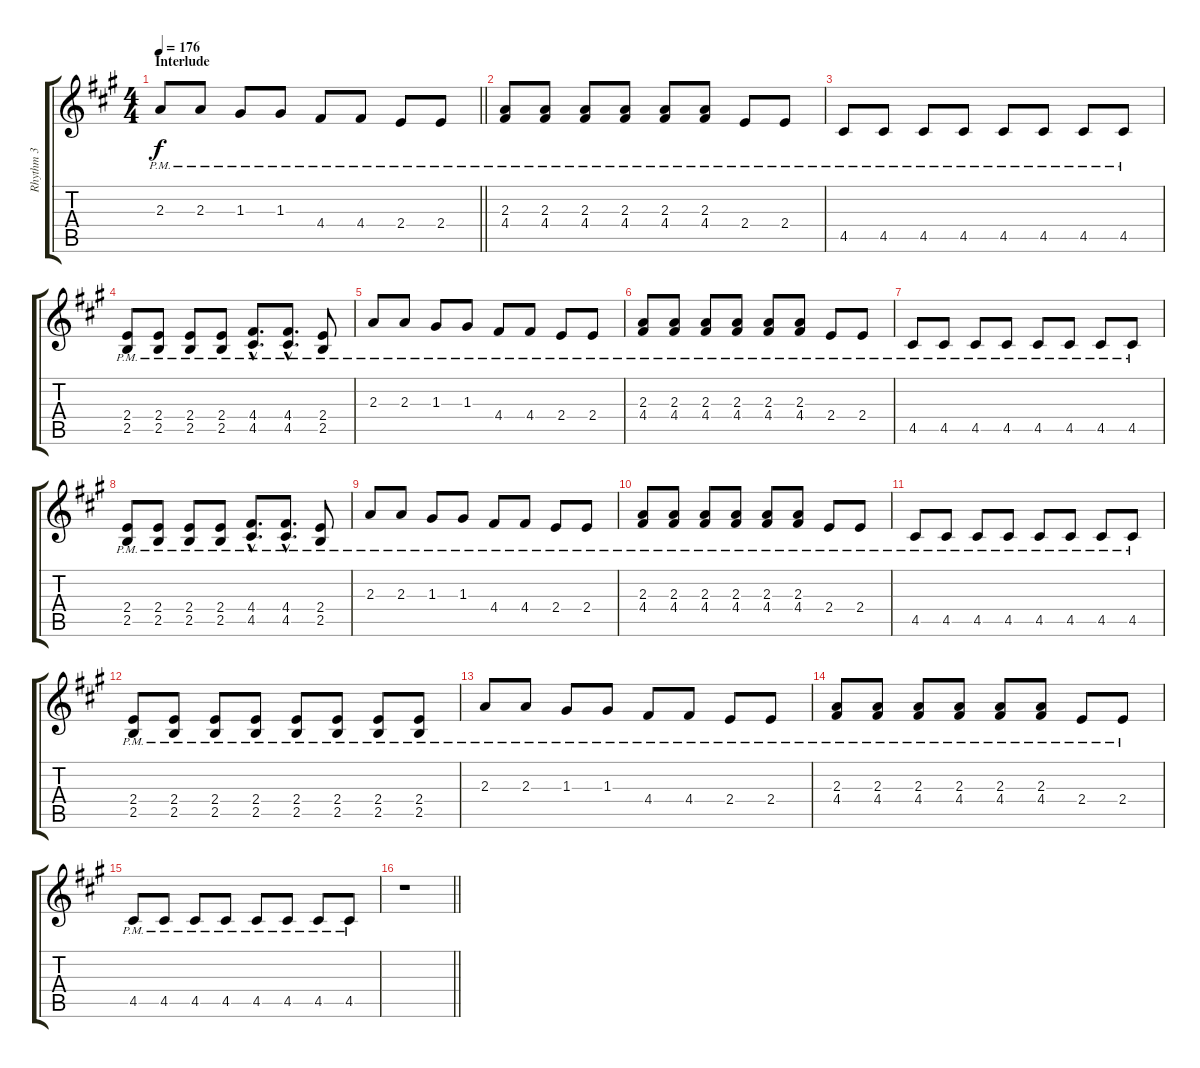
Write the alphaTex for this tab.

\track ("Rhythm 3" "Rhythm 3") {instrument distortionguitar}
\staff {score tabs}
\tuning (E4 B3 G3 D3 A2 D2) {hide}
\ts (4 4)
\section ("" "Interlude")
\tempo 176
\clef g2
\barLineRight lightlight
\ks a
2.3{pm}.8{dy f} 2.3{pm}.8 1.3{pm}.8 1.3{pm}.8 4.4{pm}.8 4.4{pm}.8 2.4{pm}.8 2.4{pm}.8 |
(2.3{pm} 4.4{pm}).8 (2.3{pm} 4.4{pm}).8 (2.3{pm} 4.4{pm}).8 (2.3{pm} 4.4{pm}).8 (2.3{pm} 4.4{pm}).8 (2.3{pm} 4.4{pm}).8 2.4{pm}.8 2.4{pm}.8 |
4.5{pm}.8 4.5{pm}.8 4.5{pm}.8 4.5{pm}.8 4.5{pm}.8 4.5{pm}.8 4.5{pm}.8 4.5{pm}.8 |
(2.4{pm} 2.5{pm}).8 (2.4{pm} 2.5{pm}).8 (2.4{pm} 2.5{pm}).8 (2.4{pm} 2.5{pm}).8 (4.4{hac pm} 4.5{hac pm}).8{d} (4.4{hac pm} 4.5{hac pm}).8{d} (2.4{pm} 2.5{pm}).8 |
2.3{pm}.8 2.3{pm}.8 1.3{pm}.8 1.3{pm}.8 4.4{pm}.8 4.4{pm}.8 2.4{pm}.8 2.4{pm}.8 |
(2.3{pm} 4.4{pm}).8 (2.3{pm} 4.4{pm}).8 (2.3{pm} 4.4{pm}).8 (2.3{pm} 4.4{pm}).8 (2.3{pm} 4.4{pm}).8 (2.3{pm} 4.4{pm}).8 2.4{pm}.8 2.4{pm}.8 |
4.5{pm}.8 4.5{pm}.8 4.5{pm}.8 4.5{pm}.8 4.5{pm}.8 4.5{pm}.8 4.5{pm}.8 4.5{pm}.8 |
(2.4{pm} 2.5{pm}).8 (2.4{pm} 2.5{pm}).8 (2.4{pm} 2.5{pm}).8 (2.4{pm} 2.5{pm}).8 (4.4{hac pm} 4.5{hac pm}).8{d} (4.4{hac pm} 4.5{hac pm}).8{d} (2.4{pm} 2.5{pm}).8 |
2.3{pm}.8 2.3{pm}.8 1.3{pm}.8 1.3{pm}.8 4.4{pm}.8 4.4{pm}.8 2.4{pm}.8 2.4{pm}.8 |
(2.3{pm} 4.4{pm}).8 (2.3{pm} 4.4{pm}).8 (2.3{pm} 4.4{pm}).8 (2.3{pm} 4.4{pm}).8 (2.3{pm} 4.4{pm}).8 (2.3{pm} 4.4{pm}).8 2.4{pm}.8 2.4{pm}.8 |
4.5{pm}.8 4.5{pm}.8 4.5{pm}.8 4.5{pm}.8 4.5{pm}.8 4.5{pm}.8 4.5{pm}.8 4.5{pm}.8 |
(2.4{pm} 2.5{pm}).8 (2.4{pm} 2.5{pm}).8 (2.4{pm} 2.5{pm}).8 (2.4{pm} 2.5{pm}).8 (2.4{pm} 2.5{pm}).8 (2.4{pm} 2.5{pm}).8 (2.4{pm} 2.5{pm}).8 (2.4{pm} 2.5{pm}).8 |
2.3{pm}.8 2.3{pm}.8 1.3{pm}.8 1.3{pm}.8 4.4{pm}.8 4.4{pm}.8 2.4{pm}.8 2.4{pm}.8 |
(2.3{pm} 4.4{pm}).8 (2.3{pm} 4.4{pm}).8 (2.3{pm} 4.4{pm}).8 (2.3{pm} 4.4{pm}).8 (2.3{pm} 4.4{pm}).8 (2.3{pm} 4.4{pm}).8 2.4{pm}.8 2.4{pm}.8 |
4.5{pm}.8 4.5{pm}.8 4.5{pm}.8 4.5{pm}.8 4.5{pm}.8 4.5{pm}.8 4.5{pm}.8 4.5{pm}.8 |
\barLineRight lightlight
r.1
